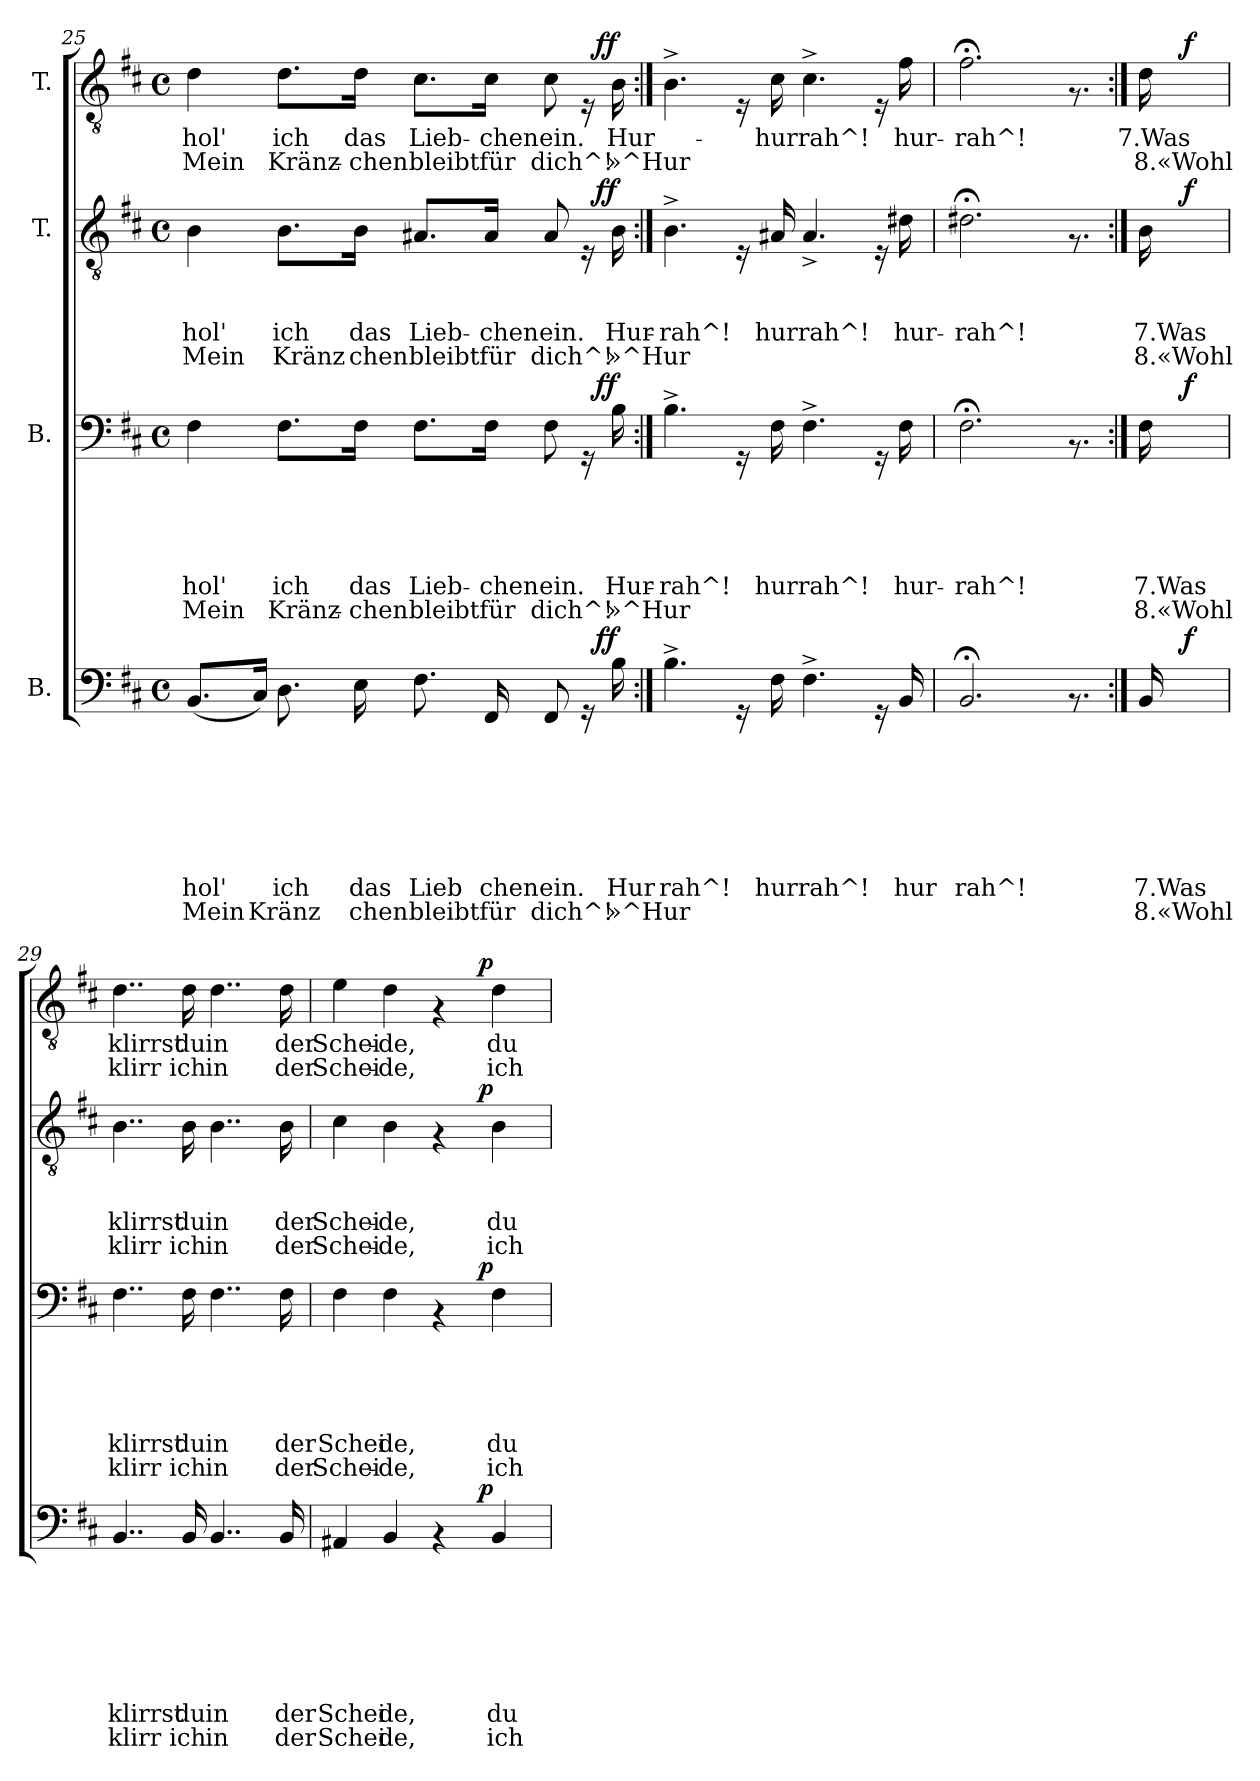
**kern	**text	**text	**text	**text	**text	**text	**text	**text	**dynam	**kern	**text	**text	**text	**text	**text	**text	**dynam	**kern	**text	**text	**text	**text	**dynam	**kern	**text	**text	**dynam
*part4	*part4	*part4	*part4	*part4	*part4	*part4	*part4	*part4	*part4	*part3	*part3	*part3	*part3	*part3	*part3	*part3	*part3	*part2	*part2	*part2	*part2	*part2	*part2	*part1	*part1	*part1	*part1
*staff4	*staff4	*staff4	*staff4	*staff4	*staff4	*staff4	*staff4	*staff4	*staff4	*staff3	*staff3	*staff3	*staff3	*staff3	*staff3	*staff3	*staff3	*staff2	*staff2	*staff2	*staff2	*staff2	*staff2	*staff1	*staff1	*staff1	*staff1
*I"B.	*	*	*	*	*	*	*	*	*	*I"B.	*	*	*	*	*	*	*	*I"T.	*	*	*	*	*	*I"T.	*	*	*
*clefF4	*	*	*	*	*	*	*	*	*	*clefF4	*	*	*	*	*	*	*	*clefGv2	*	*	*	*	*	*clefGv2	*	*	*
*k[f#c#]	*	*	*	*	*	*	*	*	*	*k[f#c#]	*	*	*	*	*	*	*	*k[f#c#]	*	*	*	*	*	*k[f#c#]	*	*	*
*D:	*	*	*	*	*	*	*	*	*	*D:	*	*	*	*	*	*	*	*D:	*	*	*	*	*	*D:	*	*	*
*M4/4	*	*	*	*	*	*	*	*	*	*M4/4	*	*	*	*	*	*	*	*M4/4	*	*	*	*	*	*M4/4	*	*	*
*met(c)	*	*	*	*	*	*	*	*	*	*met(c)	*	*	*	*	*	*	*	*met(c)	*	*	*	*	*	*met(c)	*	*	*
=25	=25	=25	=25	=25	=25	=25	=25	=25	=25	=25	=25	=25	=25	=25	=25	=25	=25	=25	=25	=25	=25	=25	=25	=25	=25	=25	=25
!	!	!	!	!	!	!	!LO:LY:b:rj	!LO:LY:b:rj	!	!	!	!	!	!	!LO:LY:b:rj	!LO:LY:b:rj	!	!	!	!	!LO:LY:b:rj	!LO:LY:b:rj	!	!	!LO:LY:b:rj	!LO:LY:b:rj	!
*^	*	*	*	*	*	*	*	*	*	*^	*	*	*	*	*	*	*	*^	*	*	*	*	*	*^	*	*	*
(<8.BB/L	2ryy	.	.	.	.	.	.	hol'	Mein	.	4F#\	2ryy	.	.	.	.	hol'	Mein	.	4B\	2ryy	.	.	hol'	Mein	.	4d\	2ryy	hol'	Mein	.
!	!	!	!	!	!	!	!	!	!LO:LY:b:rj	!	!	!	!	!	!	!	!	!	!	!	!	!	!	!	!	!	!	!	!	!	!
16C#/Jk)	.	.	.	.	.	.	.	.	Kränz	.	.	.	.	.	.	.	.	.	.	.	.	.	.	.	.	.	.	.	.	.	.
!	!	!	!	!	!	!	!	!LO:LY:b:rj	!	!	!	!	!	!	!	!	!LO:LY:b:rj	!LO:LY:b:rj	!	!	!	!	!	!LO:LY:b:rj	!LO:LY:b:rj	!	!	!	!LO:LY:b:rj	!LO:LY:b:rj	!
8.D\	.	.	.	.	.	.	.	ich	.	.	8.F#\L	.	.	.	.	.	ich	Kränz-	.	8.B\L	.	.	.	ich	Kränz	.	8.d\L	.	ich	Kränz-	.
!	!	!	!	!	!	!	!	!LO:LY:b:rj	!LO:LY:b:rj	!	!	!	!	!	!	!	!LO:LY:b:rj	!LO:LY:b:rj	!	!	!	!	!	!LO:LY:b:rj	!LO:LY:b:rj	!	!	!	!LO:LY:b:rj	!LO:LY:b:rj	!
16E\	.	.	.	.	.	.	.	das	chen	.	16F#\Jk	.	.	.	.	.	das	-chen	.	16B\Jk	.	.	.	das	chen	.	16d\Jk	.	das	-chen	.
!	!	!	!	!	!	!	!	!LO:LY:b:rj	!LO:LY:b:rj	!	!	!	!	!	!	!	!LO:LY:b:rj	!LO:LY:b:rj	!	!	!	!	!	!LO:LY:b:rj	!LO:LY:b:rj	!	!	!	!LO:LY:b:rj	!LO:LY:b:rj	!
8.F#\	4ryy	.	.	.	.	.	.	Lieb	bleibt	.	8.F#\L	4ryy	.	.	.	.	Lieb-	bleibt	.	8.A#X/L	4ryy	.	.	Lieb-	bleibt	.	8.c#\L	4ryy	Lieb-	bleibt	.
!	!	!	!	!	!	!	!	!LO:LY:b:rj	!LO:LY:b:rj	!	!	!	!	!	!	!	!LO:LY:b:rj	!LO:LY:b:rj	!	!	!	!	!	!LO:LY:b:rj	!LO:LY:b:rj	!	!	!	!LO:LY:b:rj	!LO:LY:b:rj	!
16FF#/	.	.	.	.	.	.	.	chen	für	.	16F#\Jk	.	.	.	.	.	-chen	für	.	16A#/Jk	.	.	.	-chen	für	.	16c#\Jk	.	-chen	für	.
!	!	!	!	!	!	!	!	!LO:LY:b:rj	!LO:LY:b:rj	!	!	!	!	!	!	!	!LO:LY:b:rj	!LO:LY:b:rj	!	!	!	!	!	!LO:LY:b:rj	!LO:LY:b:rj	!	!	!	!LO:LY:b:rj	!LO:LY:b:rj	!
8FF#/	8ryy	.	.	.	.	.	.	ein.	dich^!	.	8F#\	8ryy	.	.	.	.	ein.	dich^!	.	8A#/	8ryy	.	.	ein.	dich^!	.	8c#\	8ryy	ein.	dich^!	.
16rGG	32ryy	.	.	.	.	.	.	.	.	.	16rGG	32ryy	.	.	.	.	.	.	.	16rE	32ryy	.	.	.	.	.	16rE	32ryy	.	.	.
!	!	!	!	!	!	!	!	!	!	!LO:DY:a	!	!	!	!	!	!	!	!	!LO:DY:a	!	!	!	!	!	!	!LO:DY:a	!	!	!	!	!LO:DY:a
.	16.ryy	.	.	.	.	.	.	.	.	ff	.	16.ryy	.	.	.	.	.	.	ff	.	16.ryy	.	.	.	.	ff	.	16.ryy	.	.	ff
!	!	!	!	!	!	!	!	!LO:LY:b:rj	!LO:LY:b:rj	!	!	!	!	!	!	!	!LO:LY:b:rj	!LO:LY:b:rj	!	!	!	!	!	!LO:LY:b:rj	!LO:LY:b:rj	!	!	!	!LO:LY:b:rj	!LO:LY:b:rj	!
16B\	.	.	.	.	.	.	.	Hur	»^Hur	.	16B\	.	.	.	.	.	Hur-	»^Hur	.	16B\	.	.	.	Hur-	»^Hur	.	16B\	.	Hur-	»^Hur	.
=26:|!	=26:|!	=26:|!	=26:|!	=26:|!	=26:|!	=26:|!	=26:|!	=26:|!	=26:|!	=26:|!	=26:|!	=26:|!	=26:|!	=26:|!	=26:|!	=26:|!	=26:|!	=26:|!	=26:|!	=26:|!	=26:|!	=26:|!	=26:|!	=26:|!	=26:|!	=26:|!	=26:|!	=26:|!	=26:|!	=26:|!	=26:|!
!	!	!	!	!	!	!	!	!LO:LY:b:rj	!	!	!	!	!	!	!	!	!LO:LY:b:rj	!	!	!	!	!	!	!LO:LY:b:rj	!	!	!	!	!	!	!
*v	*v	*	*	*	*	*	*	*	*	*	*	*	*	*	*	*	*	*	*	*v	*v	*	*	*	*	*	*v	*v	*	*	*
*	*	*	*	*	*	*	*	*	*	*v	*v	*	*	*	*	*	*	*	*	*	*	*	*	*	*	*	*	*
4.B^>\	.	.	.	.	.	.	rah^!	.	.	4.B^>\	.	.	.	.	-rah^!	.	.	4.B^>\	.	.	-rah^!	.	.	4.B^>\	.	.	.
16rGG	.	.	.	.	.	.	.	.	.	16rGG	.	.	.	.	.	.	.	16rE	.	.	.	.	.	16rE	.	.	.
!	!	!	!	!	!	!	!LO:LY:b:rj	!	!	!	!	!	!	!	!LO:LY:b:rj	!	!	!	!	!	!LO:LY:b:rj	!	!	!	!LO:LY:b:rj	!	!
16F#\	.	.	.	.	.	.	hur	.	.	16F#\	.	.	.	.	hur	.	.	16A#X/	.	.	hur	.	.	16c#\	hur	.	.
!	!	!	!	!	!	!	!LO:LY:b:rj	!	!	!	!	!	!	!	!LO:LY:b:rj	!	!	!	!	!	!LO:LY:b:rj	!	!	!	!LO:LY:b:rj	!	!
4.F#^>\	.	.	.	.	.	.	rah^!	.	.	4.F#^>\	.	.	.	.	rah^!	.	.	4.A#^</	.	.	rah^!	.	.	4.c#^>\	rah^!	.	.
16rGG	.	.	.	.	.	.	.	.	.	16rGG	.	.	.	.	.	.	.	16rE	.	.	.	.	.	16rE	.	.	.
!	!	!	!	!	!	!	!LO:LY:b:rj	!	!	!	!	!	!	!	!LO:LY:b:rj	!	!	!	!	!	!LO:LY:b:rj	!	!	!	!LO:LY:b:rj	!	!
16BB/	.	.	.	.	.	.	hur	.	.	16F#\	.	.	.	.	hur-	.	.	16d#X\	.	.	hur-	.	.	16f#\	hur-	.	.
!!LO:LB:g=z
=27!	=27!	=27!	=27!	=27!	=27!	=27!	=27!	=27!	=27!	=27!	=27!	=27!	=27!	=27!	=27!	=27!	=27!	=27!	=27!	=27!	=27!	=27!	=27!	=27!	=27!	=27!	=27!
!	!	!	!	!	!	!	!LO:LY:b:rj	!	!	!	!	!	!	!	!LO:LY:b:rj	!	!	!	!	!	!LO:LY:b:rj	!	!	!	!LO:LY:b:rj	!	!
2.BB;</	.	.	.	.	.	.	rah^!	.	.	2.F#;<\	.	.	.	.	-rah^!	.	.	2.d#X;<\	.	.	-rah^!	.	.	2.f#;<\	-rah^!	.	.
8.rAA	.	.	.	.	.	.	.	.	.	8.rAA	.	.	.	.	.	.	.	8.rF	.	.	.	.	.	8.rF	.	.	.
=28:|!	=28:|!	=28:|!	=28:|!	=28:|!	=28:|!	=28:|!	=28:|!	=28:|!	=28:|!	=28:|!	=28:|!	=28:|!	=28:|!	=28:|!	=28:|!	=28:|!	=28:|!	=28:|!	=28:|!	=28:|!	=28:|!	=28:|!	=28:|!	=28:|!	=28:|!	=28:|!	=28:|!
!	!	!	!	!	!	!	!LO:LY:b:rj	!LO:LY:b:rj	!	!	!	!	!	!	!LO:LY:b:rj	!LO:LY:b:rj	!	!	!	!	!LO:LY:b:rj	!LO:LY:b:rj	!	!	!LO:LY:b:rj	!LO:LY:b:rj	!
*^	*	*	*	*	*	*	*	*	*	*^	*	*	*	*	*	*	*	*^	*	*	*	*	*	*^	*	*	*
16BB/	32ryy	.	.	.	.	.	.	7.Was	8.«Wohl	.	16F#\	32ryy	.	.	.	.	7.Was	8.«Wohl	.	16B\	32ryy	.	.	7.Was	8.«Wohl	.	16d\	32ryy	7.Was	8.«Wohl	.
!	!	!	!	!	!	!	!	!	!	!LO:DY:a	!	!	!	!	!	!	!	!	!LO:DY:a	!	!	!	!	!	!	!LO:DY:a	!	!	!	!	!LO:DY:a
.	32ryy	.	.	.	.	.	.	.	.	f	.	32ryy	.	.	.	.	.	.	f	.	32ryy	.	.	.	.	f	.	32ryy	.	.	f
=29!	=29!	=29!	=29!	=29!	=29!	=29!	=29!	=29!	=29!	=29!	=29!	=29!	=29!	=29!	=29!	=29!	=29!	=29!	=29!	=29!	=29!	=29!	=29!	=29!	=29!	=29!	=29!	=29!	=29!	=29!	=29!
!	!	!	!	!	!	!	!	!LO:LY:b:rj	!LO:LY:b:rj	!	!	!	!	!	!	!	!LO:LY:b:rj	!LO:LY:b:rj	!	!	!	!	!	!LO:LY:b:rj	!LO:LY:b:rj	!	!	!	!LO:LY:b:rj	!LO:LY:b:rj	!
*v	*v	*	*	*	*	*	*	*	*	*	*	*	*	*	*	*	*	*	*	*v	*v	*	*	*	*	*	*v	*v	*	*	*
*	*	*	*	*	*	*	*	*	*	*v	*v	*	*	*	*	*	*	*	*	*	*	*	*	*	*	*	*	*
4..BB/	.	.	.	.	.	.	klirrst	klirr	.	4..F#\	.	.	.	.	klirrst	klirr	.	4..B\	.	.	klirrst	klirr	.	4..d\	klirrst	klirr	.
!	!	!	!	!	!	!	!LO:LY:b:rj	!LO:LY:b:rj	!	!	!	!	!	!	!LO:LY:b:rj	!LO:LY:b:rj	!	!	!	!	!LO:LY:b:rj	!LO:LY:b:rj	!	!	!LO:LY:b:rj	!LO:LY:b:rj	!
16BB/	.	.	.	.	.	.	du	ich	.	16F#\	.	.	.	.	du	ich	.	16B\	.	.	du	ich	.	16d\	du	ich	.
!	!	!	!	!	!	!	!LO:LY:b:rj	!LO:LY:b:rj	!	!	!	!	!	!	!LO:LY:b:rj	!LO:LY:b:rj	!	!	!	!	!LO:LY:b:rj	!LO:LY:b:rj	!	!	!LO:LY:b:rj	!LO:LY:b:rj	!
4..BB/	.	.	.	.	.	.	in	in	.	4..F#\	.	.	.	.	in	in	.	4..B\	.	.	in	in	.	4..d\	in	in	.
!	!	!	!	!	!	!	!LO:LY:b:rj	!LO:LY:b:rj	!	!	!	!	!	!	!LO:LY:b:rj	!LO:LY:b:rj	!	!	!	!	!LO:LY:b:rj	!LO:LY:b:rj	!	!	!LO:LY:b:rj	!LO:LY:b:rj	!
16BB/	.	.	.	.	.	.	der	der	.	16F#\	.	.	.	.	der	der	.	16B\	.	.	der	der	.	16d\	der	der	.
=30!	=30!	=30!	=30!	=30!	=30!	=30!	=30!	=30!	=30!	=30!	=30!	=30!	=30!	=30!	=30!	=30!	=30!	=30!	=30!	=30!	=30!	=30!	=30!	=30!	=30!	=30!	=30!
!	!	!	!	!	!	!	!LO:LY:b:rj	!LO:LY:b:rj	!	!	!	!	!	!	!LO:LY:b:rj	!LO:LY:b:rj	!	!	!	!	!LO:LY:b:rj	!LO:LY:b:rj	!	!	!LO:LY:b:rj	!LO:LY:b:rj	!
*^	*	*	*	*	*	*	*	*	*	*^	*	*	*	*	*	*	*	*^	*	*	*	*	*	*^	*	*	*
4AA#X/	2ryy	.	.	.	.	.	.	Schei	Schei	.	4F#\	2ryy	.	.	.	.	Schei	Schei-	.	4c#\	2ryy	.	.	Schei-	Schei-	.	4e\	2ryy	Schei-	Schei-	.
!	!	!	!	!	!	!	!	!LO:LY:b:rj	!LO:LY:b:rj	!	!	!	!	!	!	!	!LO:LY:b:rj	!LO:LY:b:rj	!	!	!	!	!	!LO:LY:b:rj	!LO:LY:b:rj	!	!	!	!LO:LY:b:rj	!LO:LY:b:rj	!
4BB/	.	.	.	.	.	.	.	de,	de,	.	4F#\	.	.	.	.	.	de,	-de,	.	4B\	.	.	.	-de,	-de,	.	4d\	.	-de,	-de,	.
4rAA	8..ryy	.	.	.	.	.	.	.	.	.	4rAA	8..ryy	.	.	.	.	.	.	.	4rF	8..ryy	.	.	.	.	.	4rF	8..ryy	.	.	.
!	!	!	!	!	!	!	!	!	!	!LO:DY:a	!	!	!	!	!	!	!	!	!LO:DY:a	!	!	!	!	!	!	!LO:DY:a	!	!	!	!	!LO:DY:a
.	4ryy	.	.	.	.	.	.	.	.	p	.	4ryy	.	.	.	.	.	.	p	.	4ryy	.	.	.	.	p	.	4ryy	.	.	p
!	!	!	!	!	!	!	!	!LO:LY:b:rj	!LO:LY:b:rj	!	!	!	!	!	!	!	!LO:LY:b:rj	!LO:LY:b:rj	!	!	!	!	!	!LO:LY:b:rj	!LO:LY:b:rj	!	!	!	!LO:LY:b:rj	!LO:LY:b:rj	!
4BB/	.	.	.	.	.	.	.	du	ich	.	4F#\	.	.	.	.	.	du	ich	.	4B\	.	.	.	du	ich	.	4d\	.	du	ich	.
.	32ryy	.	.	.	.	.	.	.	.	.	.	32ryy	.	.	.	.	.	.	.	.	32ryy	.	.	.	.	.	.	32ryy	.	.	.
*v	*v	*	*	*	*	*	*	*	*	*	*	*	*	*	*	*	*	*	*	*v	*v	*	*	*	*	*	*v	*v	*	*	*
*	*	*	*	*	*	*	*	*	*	*v	*v	*	*	*	*	*	*	*	*	*	*	*	*	*	*	*	*	*
=!	=!	=!	=!	=!	=!	=!	=!	=!	=!	=!	=!	=!	=!	=!	=!	=!	=!	=!	=!	=!	=!	=!	=!	=!	=!	=!	=!
*-	*-	*-	*-	*-	*-	*-	*-	*-	*-	*-	*-	*-	*-	*-	*-	*-	*-	*-	*-	*-	*-	*-	*-	*-	*-	*-	*-
